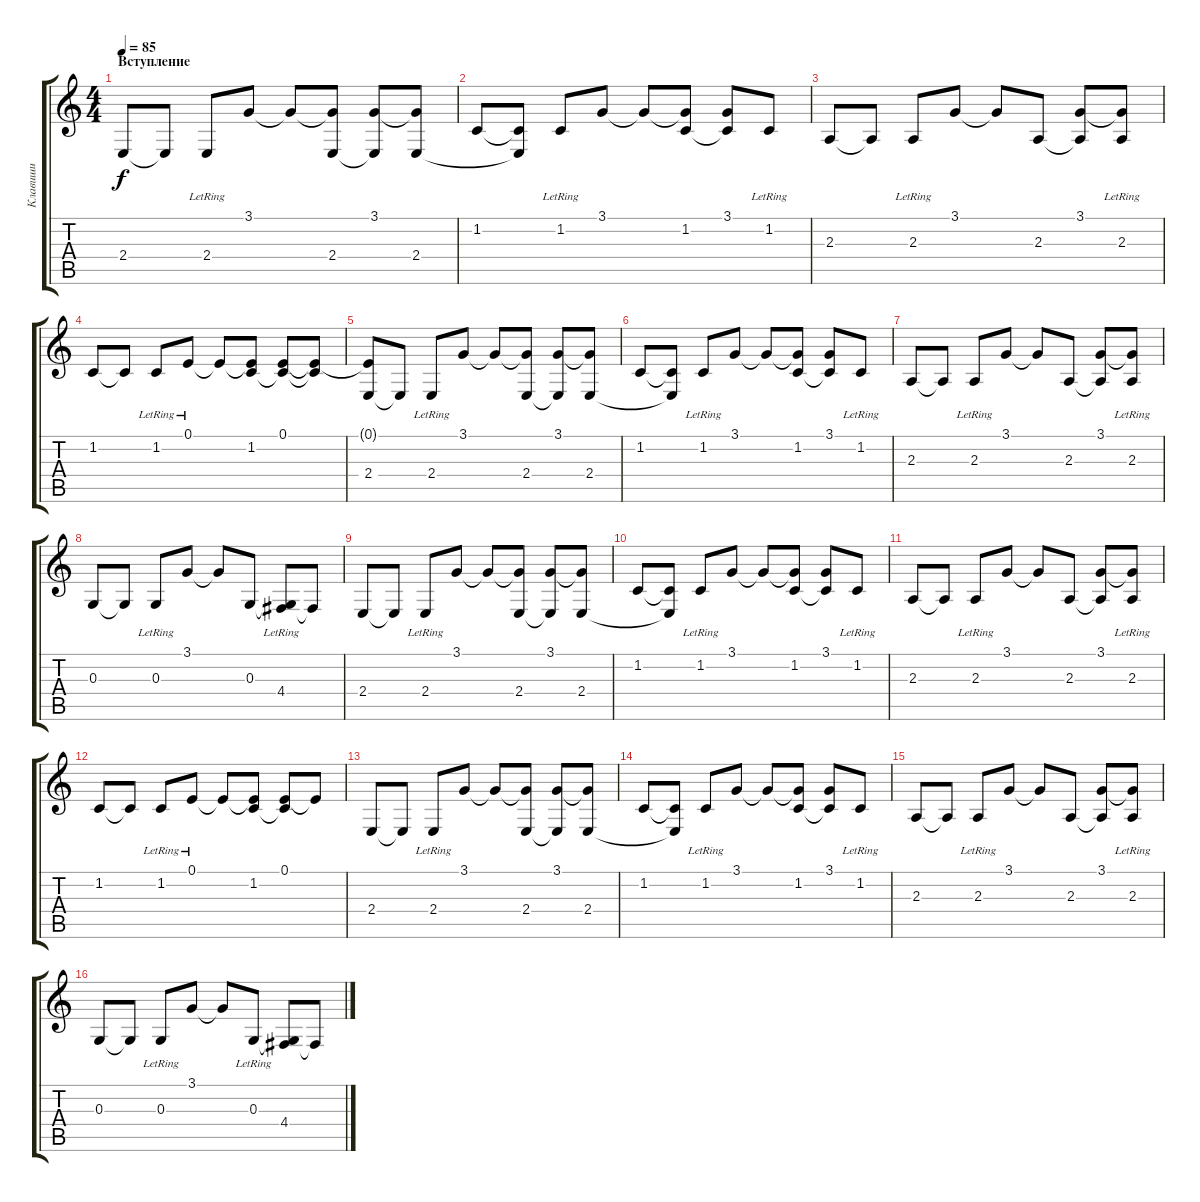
\track ("Клавиши" "Клавиши") {instrument lead2sawtooth}
\staff {score tabs}
\tuning (E4 B3 G3 D3 A2 E2) {hide}
\ts (4 4)
\section ("" "Вступление")
\tempo 85
\clef g2
\ks c
2.4.8{dy f instrument lead2sawtooth} 2.4{t}.8 2.4{lr}.8 3.1.8 3.1{t}.8 (3.1{t} 2.4).8 (3.1 2.4{t}).8 (3.1{t} 2.4).8 |
1.2.8 (1.2{t} 2.4{t}).8 1.2{lr}.8 3.1.8 3.1{t}.8 (3.1{t} 1.2).8 (3.1 1.2{t}).8 1.2{lr}.8 |
2.3.8 2.3{t}.8 2.3{lr}.8 3.1.8 3.1{t}.8 2.3.8 (3.1 2.3{t}).8 (3.1{t} 2.3{lr}).8 |
1.2.8 1.2{t}.8 1.2{lr}.8 0.1{lr}.8 0.1{t}.8 (0.1{t} 1.2).8 (0.1 1.2{t}).8 (0.1{t} 1.2{t}).8 |
(0.1{t} 2.4).8 2.4{t}.8 2.4{lr}.8 3.1.8 3.1{t}.8 (3.1{t} 2.4).8 (3.1 2.4{t}).8 (3.1{t} 2.4).8 |
1.2.8 (1.2{t} 2.4{t}).8 1.2{lr}.8 3.1.8 3.1{t}.8 (3.1{t} 1.2).8 (3.1 1.2{t}).8 1.2{lr}.8 |
2.3.8 2.3{t}.8 2.3{lr}.8 3.1.8 3.1{t}.8 2.3.8 (3.1 2.3{t}).8 (3.1{t} 2.3{lr}).8 |
0.3.8 0.3{t}.8 0.3{lr}.8 3.1.8 3.1{t}.8 0.3.8 (0.3{t} 4.4{lr}).8 4.4{t}.8 |
2.4.8 2.4{t}.8 2.4{lr}.8 3.1.8 3.1{t}.8 (3.1{t} 2.4).8 (3.1 2.4{t}).8 (3.1{t} 2.4).8 |
1.2.8 (1.2{t} 2.4{t}).8 1.2{lr}.8 3.1.8 3.1{t}.8 (3.1{t} 1.2).8 (3.1 1.2{t}).8 1.2{lr}.8 |
2.3.8 2.3{t}.8 2.3{lr}.8 3.1.8 3.1{t}.8 2.3.8 (3.1 2.3{t}).8 (3.1{t} 2.3{lr}).8 |
1.2.8 1.2{t}.8 1.2{lr}.8 0.1{lr}.8 0.1{t}.8 (0.1{t} 1.2).8 (0.1 1.2{t}).8 0.1{t}.8 |
2.4.8 2.4{t}.8 2.4{lr}.8 3.1.8 3.1{t}.8 (3.1{t} 2.4).8 (3.1 2.4{t}).8 (3.1{t} 2.4).8 |
1.2.8 (1.2{t} 2.4{t}).8 1.2{lr}.8 3.1.8 3.1{t}.8 (3.1{t} 1.2).8 (3.1 1.2{t}).8 1.2{lr}.8 |
2.3.8 2.3{t}.8 2.3{lr}.8 3.1.8 3.1{t}.8 2.3.8 (3.1 2.3{t}).8 (3.1{t} 2.3{lr}).8 |
0.3.8 0.3{t}.8 0.3{lr}.8 3.1.8 3.1{t}.8 0.3{lr}.8 (0.3{t} 4.4).8 4.4{t}.8
